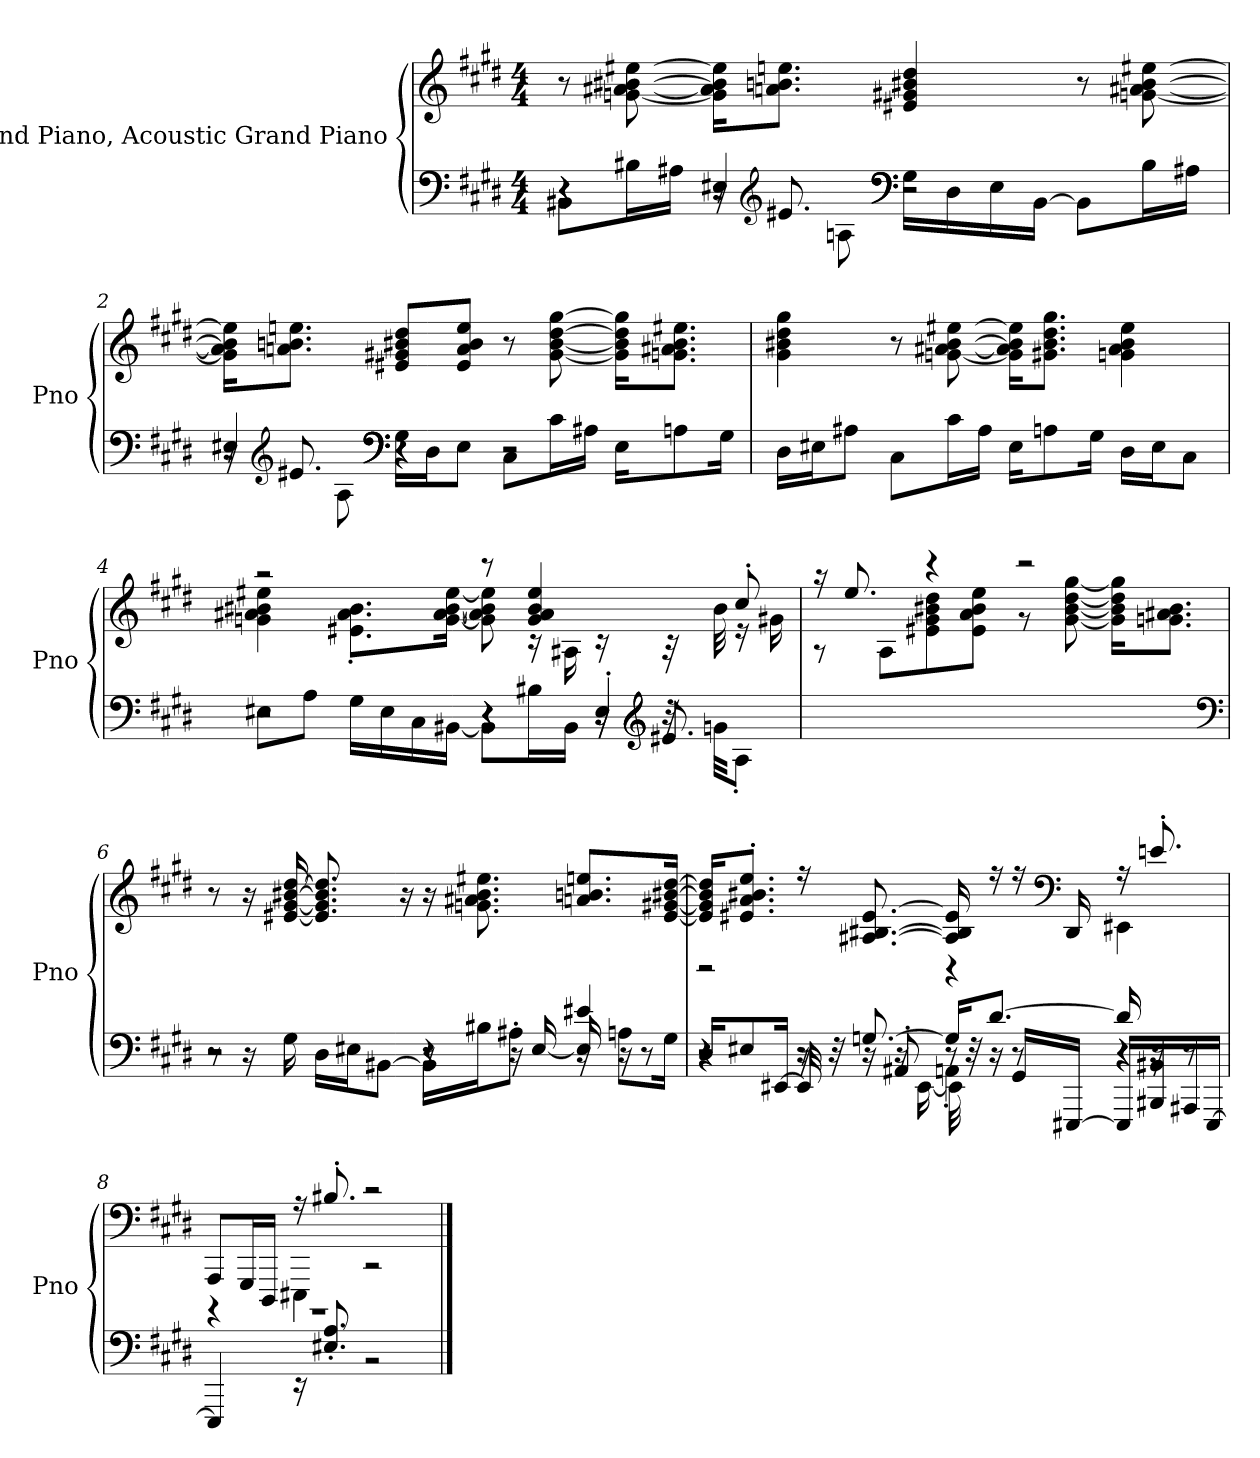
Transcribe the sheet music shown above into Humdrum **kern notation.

**kern	**kern
*part1	*part1
*staff2	*staff1
*I"Grand Piano, Acoustic Grand Piano	*
*I'Pno	*
*clefF4	*clefG2
*k[f#c#g#d#]	*k[f#c#g#d#]
*M4/4	*M4/4
*MM120	*MM120
=1	=1
*^	*
*	*^	*
*	*	*^	*
1ryy	4r	8BB#Xi\L	4r	8r
.	.	16B#Xi\L	.	[8gni\ [8a#Xi\ [8b#Xi\ [8ee#Xi\
.	.	16A#Xi\JJ	.	.
.	16r	8r	4E#X'i/	16g\] 16a#\] 16b#\] 16ee#\]KL
*clefG2	*	*	*	*
.	8.e#Xi/	.	.	8.ani\ 8.bni\ 8.eeni\J
.	.	8Ani\	.	.
*clefF4	*	*	*	*
.	2r	16G#i\LL	2r	4e#Xi/ 4g#Xi/ 4b#Xi/ 4dd#i/
.	.	16D#i\	.	.
.	.	16E#i\	.	.
.	.	[16BB#i\JJ	.	.
.	.	8BB#\L]	.	8r
.	.	16B#i\L	.	[8gni\ [8a#Xi\ [8b#i\ [8ee#Xi\
.	.	16A#Xi\JJ	.	.
!!LO:LB:g=z
=2	=2	=2	=2	=2
1ryy	16r	8r	4E#X'i/	16g\] 16a#\] 16b#\] 16ee#\]KL
*clefG2	*	*	*	*
.	8.e#Xi/	.	.	8.ani\ 8.bni\ 8.eeni\J
.	.	8Ai\	.	.
*clefF4	*	*	*	*
.	4r	16G#i\LL	4r	8e#Xi/ 8g#Xi/ 8b#Xi/ 8dd#i/L
.	.	16D#i\J	.	.
.	.	8E#i\J	.	8e#i/ 8ai/ 8b#i/ 8eei/J
.	2r	8C#i\L	2r	8r
.	.	16c#i\L	.	[8g#i\ [8b#i\ [8dd#i\ [8gg#i\
.	.	16A#Xi\JJ	.	.
.	.	16E#i\KL	.	16g#\] 16b#\] 16dd#\] 16gg#\]KL
.	.	8Ani\	.	8.gni\ 8.a#Xi\ 8.b#i\ 8.ee#Xi\J
.	.	16G#i\Jk	.	.
*	*v	*v	*v	*
=3	=3	=3
16D#i\LL	1ryy	4g#i\ 4b#Xi\ 4dd#i\ 4gg#i\
16E#Xi\J	.	.
8A#Xi\J	.	.
8C#i\L	.	8r
16c#i\L	.	[8gni\ [8a#Xi\ [8b#i\ [8ee#Xi\
16A#i\JJ	.	.
16E#i\KL	.	16g\] 16a#\] 16b#\] 16ee#\]KL
8Ani\	.	8.g#Xi\ 8.b#i\ 8.dd#i\ 8.gg#i\J
16G#i\Jk	.	.
16D#i\LL	.	4gni\ 4a#i\ 4b#i\ 4ee#i\
16E#i\J	.	.
8C#i\J	.	.
!!LO:LB:g=z
=4	=4	=4
*	*^	*^
2r	8E#Xi\L	2r	2r	4gni\ 4a#Xi\ 4b#Xi\ 4ee#Xi\
.	8Aj\J	.	.	.
.	16G#i\LL	.	.	8.e#Xj\' 8.a#j\' 8.b#i\'L
.	16E#i\	.	.	.
.	16C#j\	.	.	.
.	[16BB#Xj\JJ	.	.	[16gj\ [16a#j\ [16b#i\ [16ee#i\Jk
4r	8BB#\L]	4r	8r	8g\] 8a#\] 8b#\] 8ee#\]
.	16B#XZ\L	.	4gV/ 4a#V/ 4b#V/ 4ee#V/	16r
.	16BB#Z\JJ	.	.	16A#XV\
16r	16r	4E#'Z/	.	16r
*clefG2	*	*	*	*
8.e#XZ/	32r	.	.	32r
.	32gnZ\KKL	.	.	32b#V\
.	8A'Z\J	.	8cc#'V/	16r
.	.	.	.	16g#XV\
*v	*v	*v	*	*
!!LO:LB:g=z	!!
=5	=5	=5
1ryy	16r	8r
.	8.eeV/	.
.	.	8AV\L
.	4r	8e#XV\ 8g#V\ 8b#XV\ 8dd#V\
.	.	8e#V\ 8aV\ 8b#V\ 8eeV\J
*clefF4	*	*
.	2r	8r
.	.	[8g#V\ [8b#V\ [8dd#V\ [8gg#V\
.	.	16g#V\] 16b#V\] 16dd#V\] 16gg#V\]KL
.	.	8.gnV\ 8.a#XV\ 8.b#V\J
*	*v	*v
=6	=6
*^	*
*	*^	*
*	*	*^	*
1ryy	2r	8r	2r	8r
.	.	16r	.	16r
.	.	16G#Z\	.	[16e#XV/ [16g#V/ [16b#XV/ [16dd#V/
.	.	16D#Z\LL	.	8.e#/] 8.g#/] 8.b#/] 8.dd#/]
.	.	16E#XZ\J	.	.
.	.	[8BB#XZ\J	.	.
.	.	.	.	16r
.	4r	16BB#\LL]	8r	16r
.	.	16B#Xi\J	.	8.gni\ 8.a#Xi\ 8.b#i\ 8.ee#Xi\
.	.	8A#X'i\J	16r	.
.	.	.	[16E#i/	.
.	4e#Xi/	16r	16E#/]	8.ani/ 8.bni/ 8.eeni/L
.	.	8Ani\L	16r	.
.	.	.	8r	.
.	.	16G#i\Jk	.	[16e#i/ [16g#Xi/ [16b#Xi/ [16dd#i/Jk
!!LO:LB:g=z
=7	=7	=7	=7	=7
*	*	*	*	*^
4r	2r	16D#i/KL	4r	16e#/] 16g#/] 16b#/] 16dd#/]KL	2r
.	.	8E#Xi/	.	8.e#Xi/' 8.ai/' 8.b#Xi/' 8.eei/'J	.
.	.	[16EE#Xi/Jk	.	.	.
16r	.	32EE#/]	8r	16r	.
.	.	32r	.	.	.
[8.Gni/	.	16r	.	[8.A#Xi/ [8.B#Xi/ [8.e#i/	.
.	.	8AA#X'i/	16r	.	.
.	.	.	[16EE#i\	.	.
16G/KL]	4AAn'i\	8r	32EE#\]	16A#/] 16B#/] 16e#/]	4r
.	.	.	32r	.	.
[8.d#i/J	.	.	16r	16r	.
.	.	16GG#i/LL	8r	16r	.
*	*	*	*	*clefF4	*
.	.	[16EEE#Xi/JJ	.	16DD#i/	.
16d#/]	4r	16EEE#/LL]	4r	16r	4EE#Xi\
16r	.	16BBB#Xi/ 16BB#Xi/	.	8.en'i/	.
8r	.	16AAA#Xi/	.	.	.
.	.	[16EEE#i/JJ	.	.	.
*	*v	*v	*v	*	*
=8	=8	=8	=8
1r	4EEE#/]	8AAAi/L	4r
.	.	16GGG#i/L	.
.	.	16DDD#i/JJ	.
.	16r	16r	4EEE#Xi\
.	8.E#Xi/' 8.Ai/'	8.B#X'i/	.
.	2r	2r	2r
*v	*v	*	*
*	*v	*v
==	==
*-	*-
